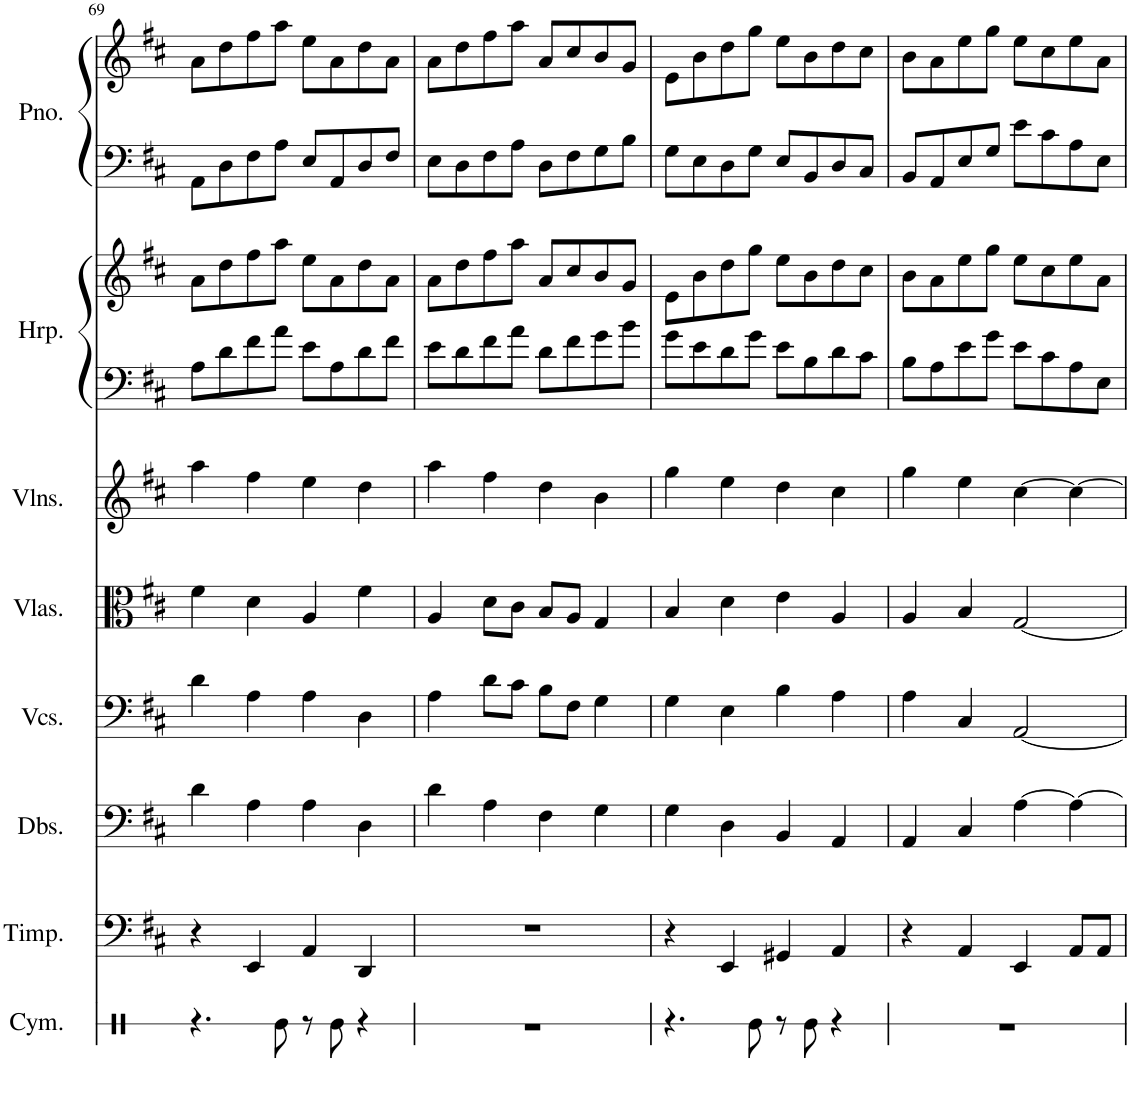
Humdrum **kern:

**kern	**kern	**kern	**kern	**kern	**kern	**kern	**kern	**kern	**kern
*part8	*part7	*part6	*part5	*part4	*part3	*part2	*part2	*part1	*part1
*staff10	*staff9	*staff8	*staff7	*staff6	*staff5	*staff4	*staff3	*staff2	*staff1
*I"Cymbal	*I"Timpani	*I"Double Basses	*I"Violoncellos	*I"Violas	*I"Violins	*I"Harp	*	*I"Piano	*
*I'Cym.	*I'Timp.	*I'Dbs.	*I'Vcs.	*I'Vlas.	*I'Vlns.	*I'Hrp.	*	*I'Pno.	*
!!LO:PB:g=z
*clefX	*clefF4	*clefF4	*clefF4	*clefC3	*clefG2	*clefF4	*clefG2	*clefF4	*clefG2
*	*	*Trd7c12	*	*	*	*	*	*	*
*k[]	*k[f#c#]	*k[f#c#]	*k[f#c#]	*k[f#c#]	*k[f#c#]	*k[f#c#]	*k[f#c#]	*k[f#c#]	*k[f#c#]
*M4/4	*M4/4	*M4/4	*M4/4	*M4/4	*M4/4	*M4/4	*M4/4	*M4/4	*M4/4
*met(c)	*met(c)	*met(c)	*met(c)	*met(c)	*met(c)	*met(c)	*met(c)	*met(c)	*met(c)
=69	=69	=69	=69	=69	=69	=69	=69	=69	=69
4.r	4r	4d\	4d\	4f#\	4aa\	8A\L	8a\L	8AA\L	8a\L
.	.	.	.	.	.	8d\	8dd\	8D\	8dd\
.	4EE/	4A\	4A\	4d\	4ff#\	8f#\	8ff#\	8F#\	8ff#\
8Re\	.	.	.	.	.	8a\J	8aa\J	8A\J	8aa\J
8r	4AA/	4A\	4A\	4A/	4ee\	8e\L	8ee\L	8E/L	8ee\L
8Re\	.	.	.	.	.	8A\	8a\	8AA/	8a\
4r	4DD/	4D\	4D\	4f#\	4dd\	8d\	8dd\	8D/	8dd\
.	.	.	.	.	.	8f#\J	8a\J	8F#/J	8a\J
=70	=70	=70	=70	=70	=70	=70	=70	=70	=70
1r	1r	4d\	4A\	4A/	4aa\	8e\L	8a\L	8E\L	8a\L
.	.	.	.	.	.	8d\	8dd\	8D\	8dd\
.	.	4A\	8d\L	8d\L	4ff#\	8f#\	8ff#\	8F#\	8ff#\
.	.	.	8c#\J	8c#\J	.	8a\J	8aa\J	8A\J	8aa\J
.	.	4F#\	8B\L	8B/L	4dd\	8d\L	8a/L	8D\L	8a/L
.	.	.	8F#\J	8A/J	.	8f#\	8cc#/	8F#\	8cc#/
.	.	4G\	4G\	4G/	4b\	8g\	8b/	8G\	8b/
.	.	.	.	.	.	8b\J	8g/J	8B\J	8g/J
=71	=71	=71	=71	=71	=71	=71	=71	=71	=71
4.r	4r	4G\	4G\	4B/	4gg\	8g\L	8e\L	8G\L	8e\L
.	.	.	.	.	.	8e\	8b\	8E\	8b\
.	4EE/	4D\	4E\	4d\	4ee\	8d\	8dd\	8D\	8dd\
8Re\	.	.	.	.	.	8g\J	8gg\J	8G\J	8gg\J
8r	4GG#X/	4BB/	4B\	4e\	4dd\	8e\L	8ee\L	8E/L	8ee\L
8Re\	.	.	.	.	.	8B\	8b\	8BB/	8b\
4r	4AA/	4AA/	4A\	4A/	4cc#\	8d\	8dd\	8D/	8dd\
.	.	.	.	.	.	8c#\J	8cc#\J	8C#/J	8cc#\J
=72	=72	=72	=72	=72	=72	=72	=72	=72	=72
1r	4r	4AA/	4A\	4A/	4gg\	8B\L	8b\L	8BB/L	8b\L
.	.	.	.	.	.	8A\	8a\	8AA/	8a\
.	4AA/	4C#/	4C#/	4B/	4ee\	8e\	8ee\	8E/	8ee\
.	.	.	.	.	.	8g\J	8gg\J	8G/J	8gg\J
.	4EE/	[4A\	[2AA/	[2G/	[4cc#\	8e\L	8ee\L	8e\L	8ee\L
.	.	.	.	.	.	8c#\	8cc#\	8c#\	8cc#\
.	8AA/L	4A\_	.	.	4cc#\_	8A\	8ee\	8A\	8ee\
.	8AA/J	.	.	.	.	8E\J	8a\J	8E\J	8a\J
=	=	=	=	=	=	=	=	=	=
*-	*-	*-	*-	*-	*-	*-	*-	*-	*-
